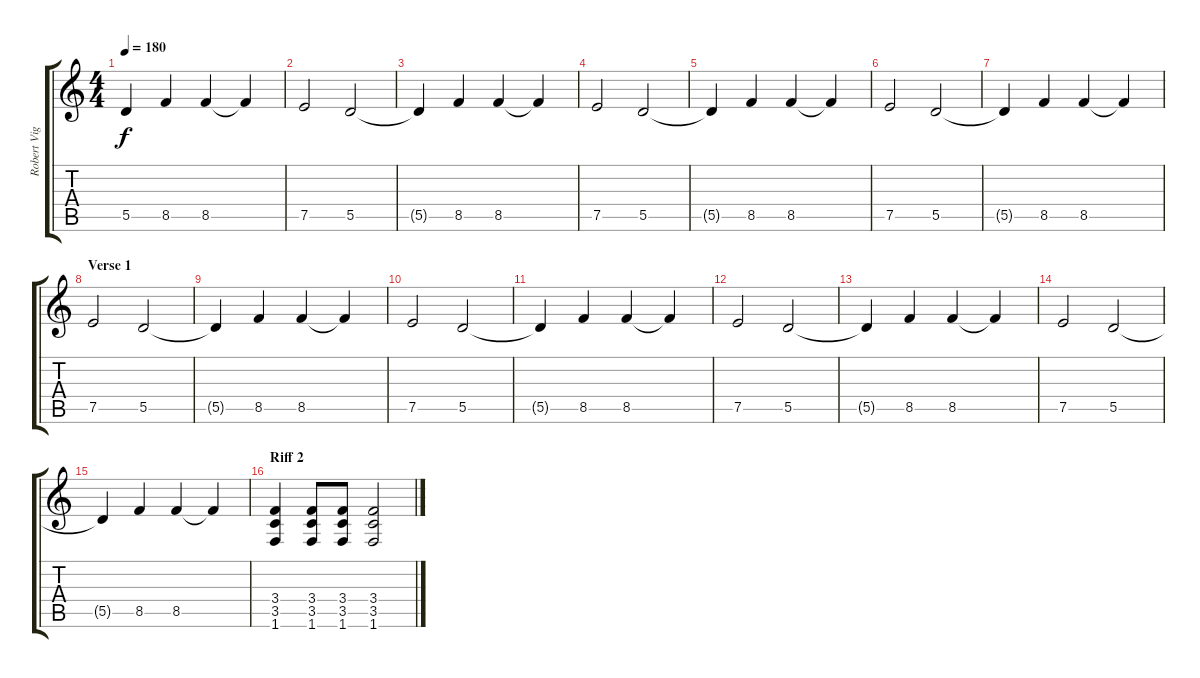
\track ("Robert Vigna" "Robert Vig") {instrument distortionguitar}
\staff {score tabs}
\tuning (E4 B3 G3 D3 A2 E2) {hide}
\ts (4 4)
\tempo 180
\clef g2
\ks c
5.5{t}.4{dy f} 8.5.4 8.5.4 8.5{t}.4 |
7.5.2 5.5.2 |
5.5{t}.4 8.5.4 8.5.4 8.5{t}.4 |
7.5.2 5.5.2 |
5.5{t}.4 8.5.4 8.5.4 8.5{t}.4 |
7.5.2 5.5.2 |
5.5{t}.4 8.5.4 8.5.4 8.5{t}.4 |
\section ("" "Verse 1")
7.5.2 5.5.2 |
5.5{t}.4 8.5.4 8.5.4 8.5{t}.4 |
7.5.2 5.5.2 |
5.5{t}.4 8.5.4 8.5.4 8.5{t}.4 |
7.5.2 5.5.2 |
5.5{t}.4 8.5.4 8.5.4 8.5{t}.4 |
7.5.2 5.5.2 |
5.5{t}.4 8.5.4 8.5.4 8.5{t}.4 |
\section ("" "Riff 2")
(3.4 3.5 1.6).4 (3.4 3.5 1.6).8 (3.4 3.5 1.6).8 (3.4 3.5 1.6).2
